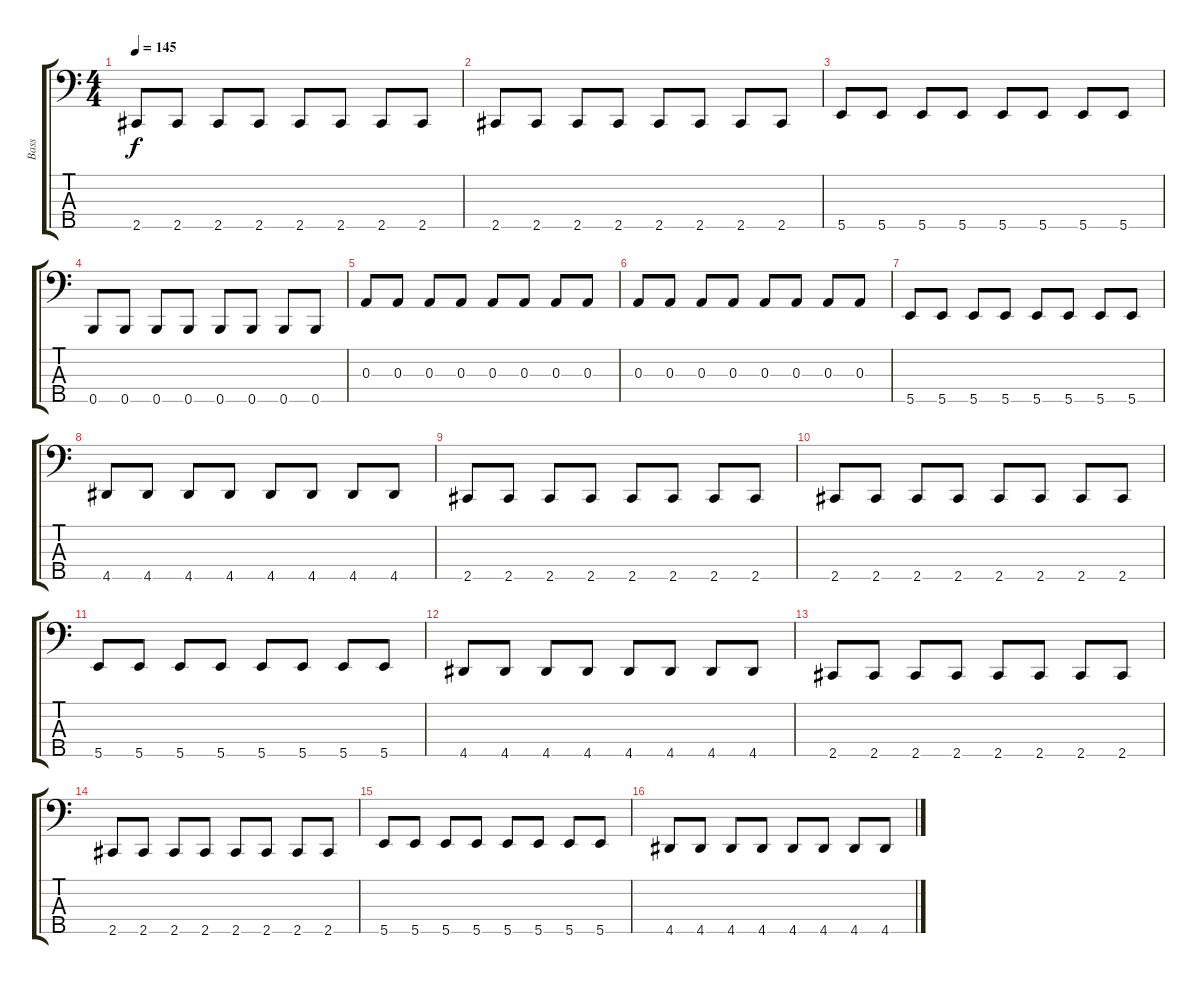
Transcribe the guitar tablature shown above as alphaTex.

\track ("Bass" "Bass") {instrument fretlessbass}
\staff {score tabs}
\tuning (G2 D2 A1 E1 B0) {hide}
\ts (4 4)
\tempo 145
\clef f4
\ks c
2.5.8{dy f} 2.5.8 2.5.8 2.5.8 2.5.8 2.5.8 2.5.8 2.5.8 |
2.5.8 2.5.8 2.5.8 2.5.8 2.5.8 2.5.8 2.5.8 2.5.8 |
5.5.8 5.5.8 5.5.8 5.5.8 5.5.8 5.5.8 5.5.8 5.5.8 |
0.5.8 0.5.8 0.5.8 0.5.8 0.5.8 0.5.8 0.5.8 0.5.8 |
0.3.8 0.3.8 0.3.8 0.3.8 0.3.8 0.3.8 0.3.8 0.3.8 |
0.3.8 0.3.8 0.3.8 0.3.8 0.3.8 0.3.8 0.3.8 0.3.8 |
5.5.8 5.5.8 5.5.8 5.5.8 5.5.8 5.5.8 5.5.8 5.5.8 |
4.5.8 4.5.8 4.5.8 4.5.8 4.5.8 4.5.8 4.5.8 4.5.8 |
2.5.8 2.5.8 2.5.8 2.5.8 2.5.8 2.5.8 2.5.8 2.5.8 |
2.5.8 2.5.8 2.5.8 2.5.8 2.5.8 2.5.8 2.5.8 2.5.8 |
5.5.8 5.5.8 5.5.8 5.5.8 5.5.8 5.5.8 5.5.8 5.5.8 |
4.5.8 4.5.8 4.5.8 4.5.8 4.5.8 4.5.8 4.5.8 4.5.8 |
2.5.8 2.5.8 2.5.8 2.5.8 2.5.8 2.5.8 2.5.8 2.5.8 |
2.5.8 2.5.8 2.5.8 2.5.8 2.5.8 2.5.8 2.5.8 2.5.8 |
5.5.8 5.5.8 5.5.8 5.5.8 5.5.8 5.5.8 5.5.8 5.5.8 |
4.5.8 4.5.8 4.5.8 4.5.8 4.5.8 4.5.8 4.5.8 4.5.8
